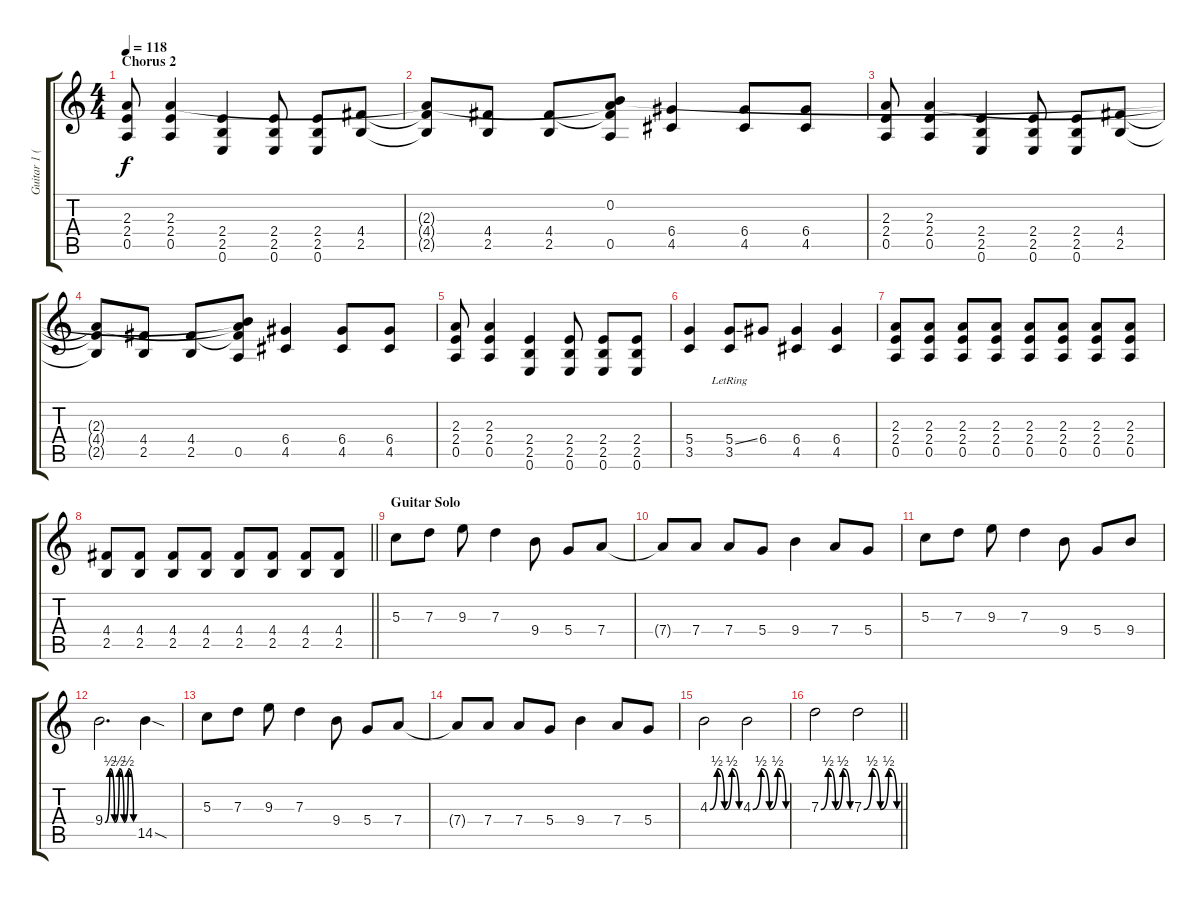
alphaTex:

\track ("Guitar 1 (Lead)" "Guitar 1 (") {instrument electricguitarmuted}
\staff {score tabs}
\tuning (E4 B3 G3 D3 A2 E2) {hide}
\ts (4 4)
\section ("" "Chorus 2")
\tempo 118
\clef g2
\ks c
(2.3 2.4 0.5).8{dy f instrument distortionguitar} (2.3 2.4 0.5).4 (2.4 2.5 0.6).4 (2.4 2.5 0.6).8 (2.4 2.5 0.6).8 (4.4 2.5).8 |
(2.3{t} 4.4{t} 2.5{t}).8 (4.4 2.5).8 (4.4 2.5).8 (0.2 2.3{t} 4.4{t} 0.5).8 (6.4 4.5).4 (6.4 4.5).8 (6.4 4.5).8 |
(2.3 2.4 0.5).8{instrument distortionguitar} (2.3 2.4 0.5).4 (2.4 2.5 0.6).4 (2.4 2.5 0.6).8 (2.4 2.5 0.6).8 (4.4 2.5).8 |
(2.3{t} 4.4{t} 2.5{t}).8 (4.4 2.5).8 (4.4 2.5).8 (0.2{t} 2.3{t} 4.4{t} 0.5).8 (6.4 4.5).4 (6.4 4.5).8 (6.4 4.5).8 |
(2.3 2.4 0.5).8{instrument distortionguitar} (2.3 2.4 0.5).4 (2.4 2.5 0.6).4 (2.4 2.5 0.6).8 (2.4 2.5 0.6).8 (2.4 2.5 0.6).8 |
(5.4 3.5).4 (5.4{ss} 3.5{lr}).8 6.4.8 (6.4 4.5).4 (6.4 4.5).4 |
(2.3 2.4 0.5).8 (2.3 2.4 0.5).8 (2.3 2.4 0.5).8 (2.3 2.4 0.5).8 (2.3 2.4 0.5).8 (2.3 2.4 0.5).8 (2.3 2.4 0.5).8 (2.3 2.4 0.5).8 |
\barLineRight lightlight
(4.4 2.5).8 (4.4 2.5).8 (4.4 2.5).8 (4.4 2.5).8 (4.4 2.5).8 (4.4 2.5).8 (4.4 2.5).8 (4.4 2.5).8 |
\section ("" "Guitar Solo")
5.3.8{instrument distortionguitar} 7.3.8 9.3.8 7.3.4 9.4.8 5.4.8 7.4.8 |
7.4{t}.8 7.4.8 7.4.8 5.4.8 9.4.4 7.4.8 5.4.8 |
5.3.8{instrument distortionguitar} 7.3.8 9.3.8 7.3.4 9.4.8 5.4.8 9.4.8 |
9.4{be (custom 0 0 10 2 20 0 30 2 40 0 49 2 60 0)}.2{d} 14.5{sod}.4 |
5.3.8{instrument distortionguitar} 7.3.8 9.3.8 7.3.4 9.4.8 5.4.8 7.4.8 |
7.4{t}.8 7.4.8 7.4.8 5.4.8 9.4.4 7.4.8 5.4.8 |
4.3{be (custom 0 0 15 2 30 0 45 2 60 0)}.2 4.3{be (custom 0 0 15 2 30 0 45 2 60 0)}.2 |
\barLineRight lightlight
7.3{be (custom 0 0 15 2 30 0 45 2 60 0)}.2 7.3{be (custom 0 0 15 2 30 0 45 2 60 0)}.2
